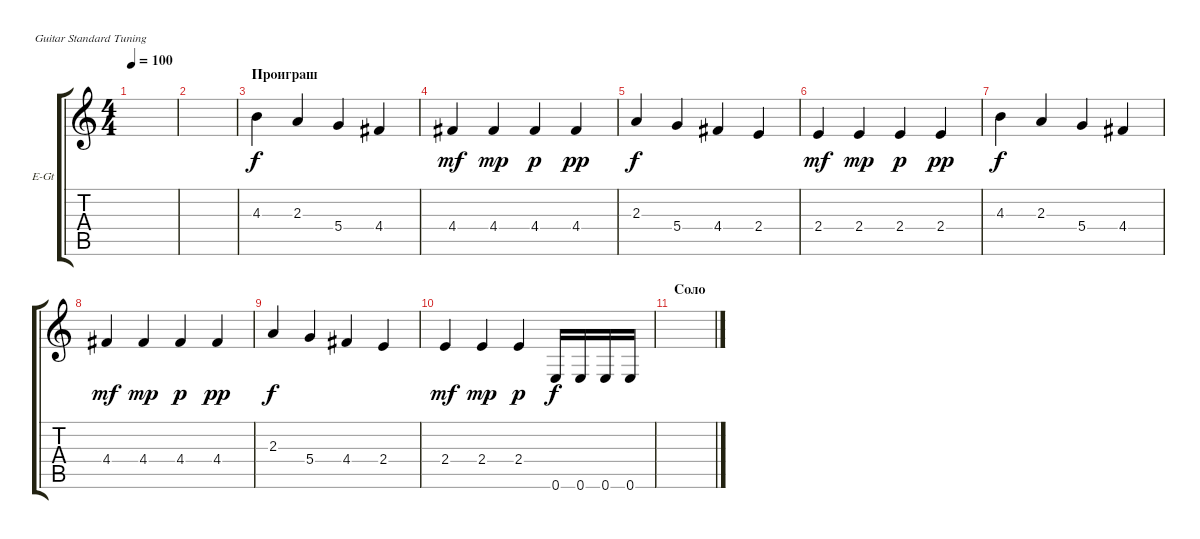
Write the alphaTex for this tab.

\defaultSystemsLayout 4
\bracketExtendMode groupsimilarinstruments
\firstSystemTrackNameOrientation horizontal
\otherSystemsTrackNameOrientation horizontal
\track ("Г. Каспарян" "E-Gt") {instrument electricguitarclean}
\staff {score tabs}
\tuning (E4 B3 G3 D3 A2 E2)
\ts (4 4)
\tempo 100
\clef g2
\ks c
|
|
\section ("" "Проиграш")
4.3.4 2.3.4 5.4.4 4.4.4 |
4.4.4{dy mf} 4.4.4{dy mp} 4.4.4{dy p} 4.4.4{dy pp} |
2.3.4{dy f} 5.4.4 4.4.4 2.4.4 |
2.4.4{dy mf} 2.4.4{dy mp} 2.4.4{dy p} 2.4.4{dy pp} |
4.3.4{dy f} 2.3.4 5.4.4 4.4.4 |
4.4.4{dy mf} 4.4.4{dy mp} 4.4.4{dy p} 4.4.4{dy pp} |
2.3.4{dy f} 5.4.4 4.4.4 2.4.4 |
2.4.4{dy mf} 2.4.4{dy mp} 2.4.4{dy p} 0.6.16{dy f} 0.6.16 0.6.16 0.6.16 |
\section ("" "Соло")
